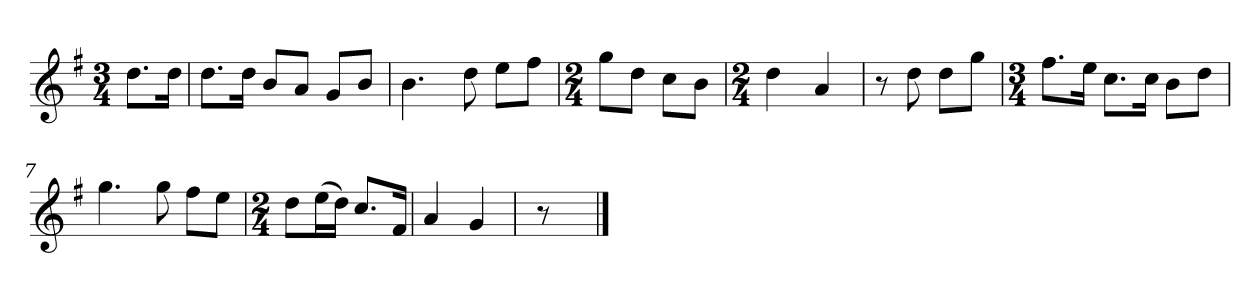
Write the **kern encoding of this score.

**kern
*part1
*staff1
*k[f#]
*M3/4
*MM120
=
8.ddL
16ddJk
=1
8.ddL
16ddJk
8bL
8aJ
8gL
8bJ
=2
4.b
8dd
8eeL
8ff#J
=3
*M2/4
8ggL
8ddJ
8ccL
8bJ
=4
*M2/4
4dd
4a
=5
8r
8dd
8ddL
8ggJ
=6
*M3/4
8.ff#L
16eeJk
8.ccL
16ccJk
8bL
8ddJ
=7
4.gg
8gg
8ff#L
8eeJ
=8
*M2/4
8ddL
(16eeL
16ddJJ)
8.ccL
16f#Jk
=9
4a
4g
=10
8r
==
*-
